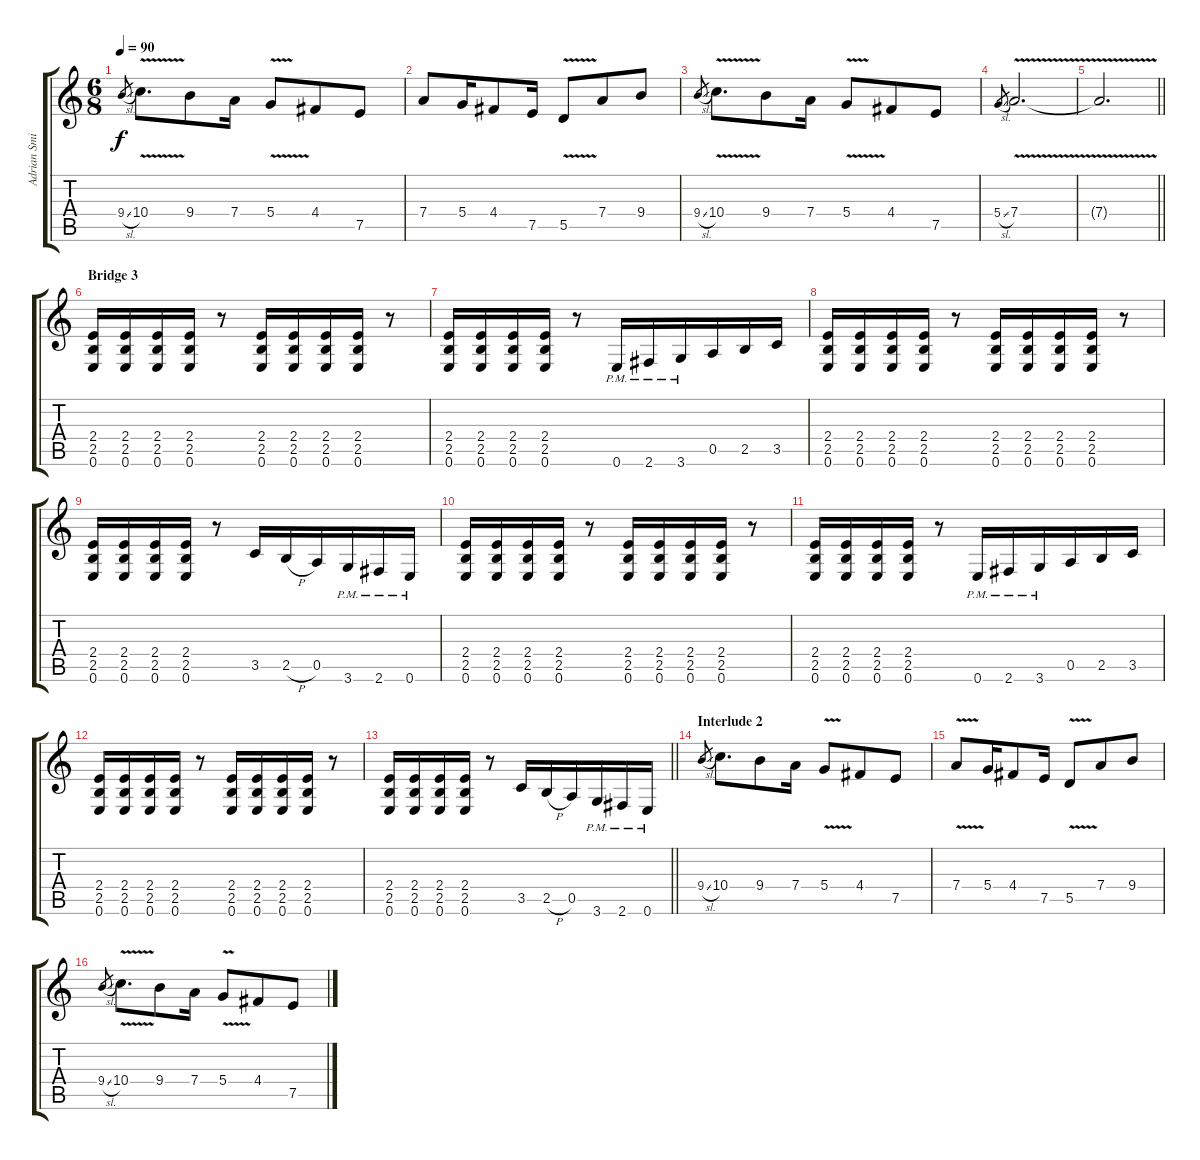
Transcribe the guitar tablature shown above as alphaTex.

\track ("Adrian Smith" "Adrian Smi") {instrument overdrivenguitar}
\staff {score tabs}
\tuning (E4 B3 G3 D3 A2 E2) {hide}
\ts (6 8)
\tempo 90
\clef g2
\ks c
9.4{sl}.8{gr dy f} 10.4{v}.8{d} 9.4.8 7.4.16 5.4{v}.8 4.4.8 7.5.8 |
7.4.8 5.4.16 4.4.8 7.5.16 5.5{v}.8 7.4.8 9.4.8 |
9.4{sl}.8{gr} 10.4{v}.8{d} 9.4.8 7.4.16 5.4{v}.8 4.4.8 7.5.8 |
5.4{sl}.8{gr} 7.4{v}.2{d} |
\barLineRight lightlight
7.4{t}.2{d} |
\section ("" "Bridge 3")
(2.4 2.5 0.6).16 (2.4 2.5 0.6).16 (2.4 2.5 0.6).16 (2.4 2.5 0.6).16 r.8 (2.4 2.5 0.6).16 (2.4 2.5 0.6).16 (2.4 2.5 0.6).16 (2.4 2.5 0.6).16 r.8 |
(2.4 2.5 0.6).16 (2.4 2.5 0.6).16 (2.4 2.5 0.6).16 (2.4 2.5 0.6).16 r.8 0.6{pm}.16 2.6{pm}.16 3.6{pm}.16 0.5.16 2.5.16 3.5.16 |
(2.4 2.5 0.6).16 (2.4 2.5 0.6).16 (2.4 2.5 0.6).16 (2.4 2.5 0.6).16 r.8 (2.4 2.5 0.6).16 (2.4 2.5 0.6).16 (2.4 2.5 0.6).16 (2.4 2.5 0.6).16 r.8 |
(2.4 2.5 0.6).16 (2.4 2.5 0.6).16 (2.4 2.5 0.6).16 (2.4 2.5 0.6).16 r.8 3.5.16 2.5{h}.16 0.5.16 3.6{pm}.16 2.6{pm}.16 0.6{pm}.16 |
(2.4 2.5 0.6).16 (2.4 2.5 0.6).16 (2.4 2.5 0.6).16 (2.4 2.5 0.6).16 r.8 (2.4 2.5 0.6).16 (2.4 2.5 0.6).16 (2.4 2.5 0.6).16 (2.4 2.5 0.6).16 r.8 |
(2.4 2.5 0.6).16 (2.4 2.5 0.6).16 (2.4 2.5 0.6).16 (2.4 2.5 0.6).16 r.8 0.6{pm}.16 2.6{pm}.16 3.6{pm}.16 0.5.16 2.5.16 3.5.16 |
(2.4 2.5 0.6).16 (2.4 2.5 0.6).16 (2.4 2.5 0.6).16 (2.4 2.5 0.6).16 r.8 (2.4 2.5 0.6).16 (2.4 2.5 0.6).16 (2.4 2.5 0.6).16 (2.4 2.5 0.6).16 r.8 |
\barLineRight lightlight
(2.4 2.5 0.6).16 (2.4 2.5 0.6).16 (2.4 2.5 0.6).16 (2.4 2.5 0.6).16 r.8 3.5.16 2.5{h}.16 0.5.16 3.6{pm}.16 2.6{pm}.16 0.6{pm}.16 |
\section ("" "Interlude 2")
9.4{sl}.8{gr} 10.4.8{d} 9.4.8 7.4.16 5.4{v}.8 4.4.8 7.5.8 |
7.4{v}.8 5.4.16 4.4.8 7.5.16 5.5{v}.8 7.4.8 9.4.8 |
9.4{sl}.8{gr} 10.4{v}.8{d} 9.4.8 7.4.16 5.4{v}.8 4.4.8 7.5.8
